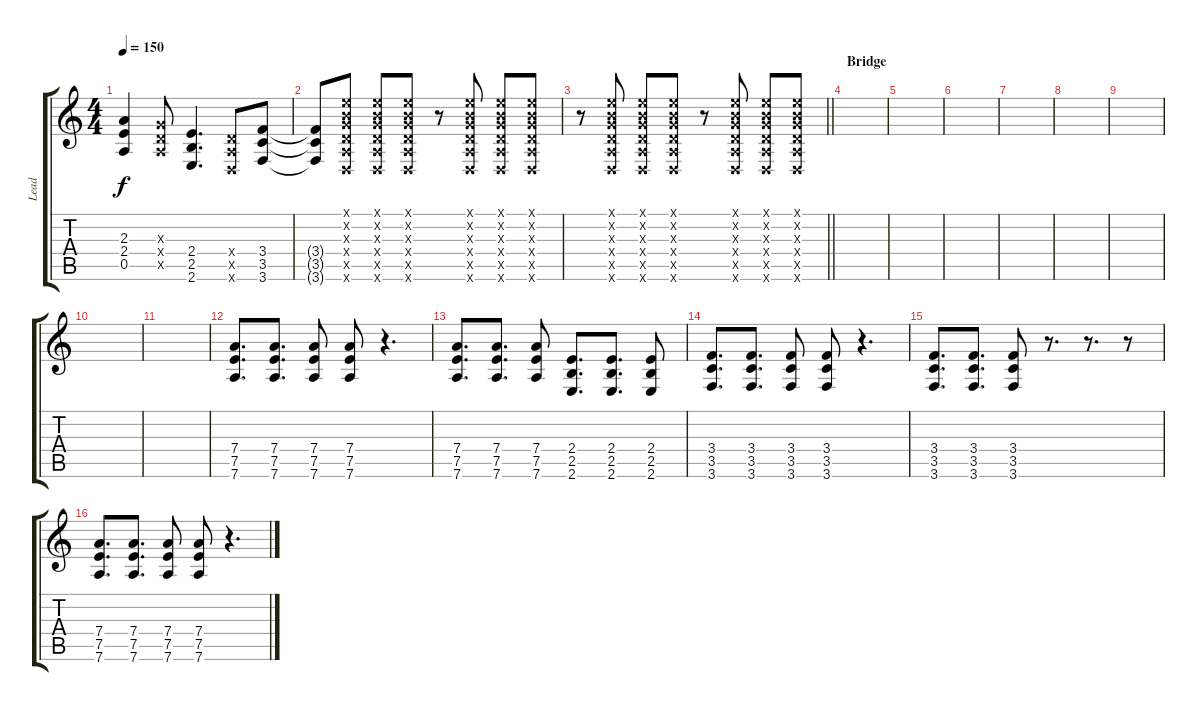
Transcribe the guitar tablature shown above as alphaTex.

\track ("Lead" "Lead") {instrument distortionguitar}
\staff {score tabs}
\tuning (E4 B3 G3 D3 A2 D2) {hide}
\ts (4 4)
\tempo 150
\clef g2
\ks c
(2.3 2.4 0.5).4{dy f} (0.3{x} 0.4{x} 0.5{x}).8 (2.4 2.5 2.6).4{d} (0.4{x} 0.5{x} 0.6{x}).8 (3.4 3.5 3.6).8 |
(3.4{t} 3.5{t} 3.6{t}).8 (0.1{x} 0.2{x} 0.3{x} 0.4{x} 0.5{x} 0.6{x}).8 (0.1{x} 0.2{x} 0.3{x} 0.4{x} 0.5{x} 0.6{x}).8 (0.1{x} 0.2{x} 0.3{x} 0.4{x} 0.5{x} 0.6{x}).8 r.8 (0.1{x} 0.2{x} 0.3{x} 0.4{x} 0.5{x} 0.6{x}).8 (0.1{x} 0.2{x} 0.3{x} 0.4{x} 0.5{x} 0.6{x}).8 (0.1{x} 0.2{x} 0.3{x} 0.4{x} 0.5{x} 0.6{x}).8 |
\barLineRight lightlight
r.8 (0.1{x} 0.2{x} 0.3{x} 0.4{x} 0.5{x} 0.6{x}).8 (0.1{x} 0.2{x} 0.3{x} 0.4{x} 0.5{x} 0.6{x}).8 (0.1{x} 0.2{x} 0.3{x} 0.4{x} 0.5{x} 0.6{x}).8 r.8 (0.1{x} 0.2{x} 0.3{x} 0.4{x} 0.5{x} 0.6{x}).8 (0.1{x} 0.2{x} 0.3{x} 0.4{x} 0.5{x} 0.6{x}).8 (0.1{x} 0.2{x} 0.3{x} 0.4{x} 0.5{x} 0.6{x}).8 |
\section ("" "Bridge")
|
|
|
|
|
|
|
|
(7.4 7.5 7.6).8{d} (7.4 7.5 7.6).8{d} (7.4 7.5 7.6).8 (7.4 7.5 7.6).8 r.4{d} |
(7.4 7.5 7.6).8{d} (7.4 7.5 7.6).8{d} (7.4 7.5 7.6).8 (2.4 2.5 2.6).8{d} (2.4 2.5 2.6).8{d} (2.4 2.5 2.6).8 |
(3.4 3.5 3.6).8{d} (3.4 3.5 3.6).8{d} (3.4 3.5 3.6).8 (3.4 3.5 3.6).8 r.4{d} |
(3.4 3.5 3.6).8{d} (3.4 3.5 3.6).8{d} (3.4 3.5 3.6).8 r.8{d} r.8{d} r.8 |
(7.4 7.5 7.6).8{d} (7.4 7.5 7.6).8{d} (7.4 7.5 7.6).8 (7.4 7.5 7.6).8 r.4{d}
